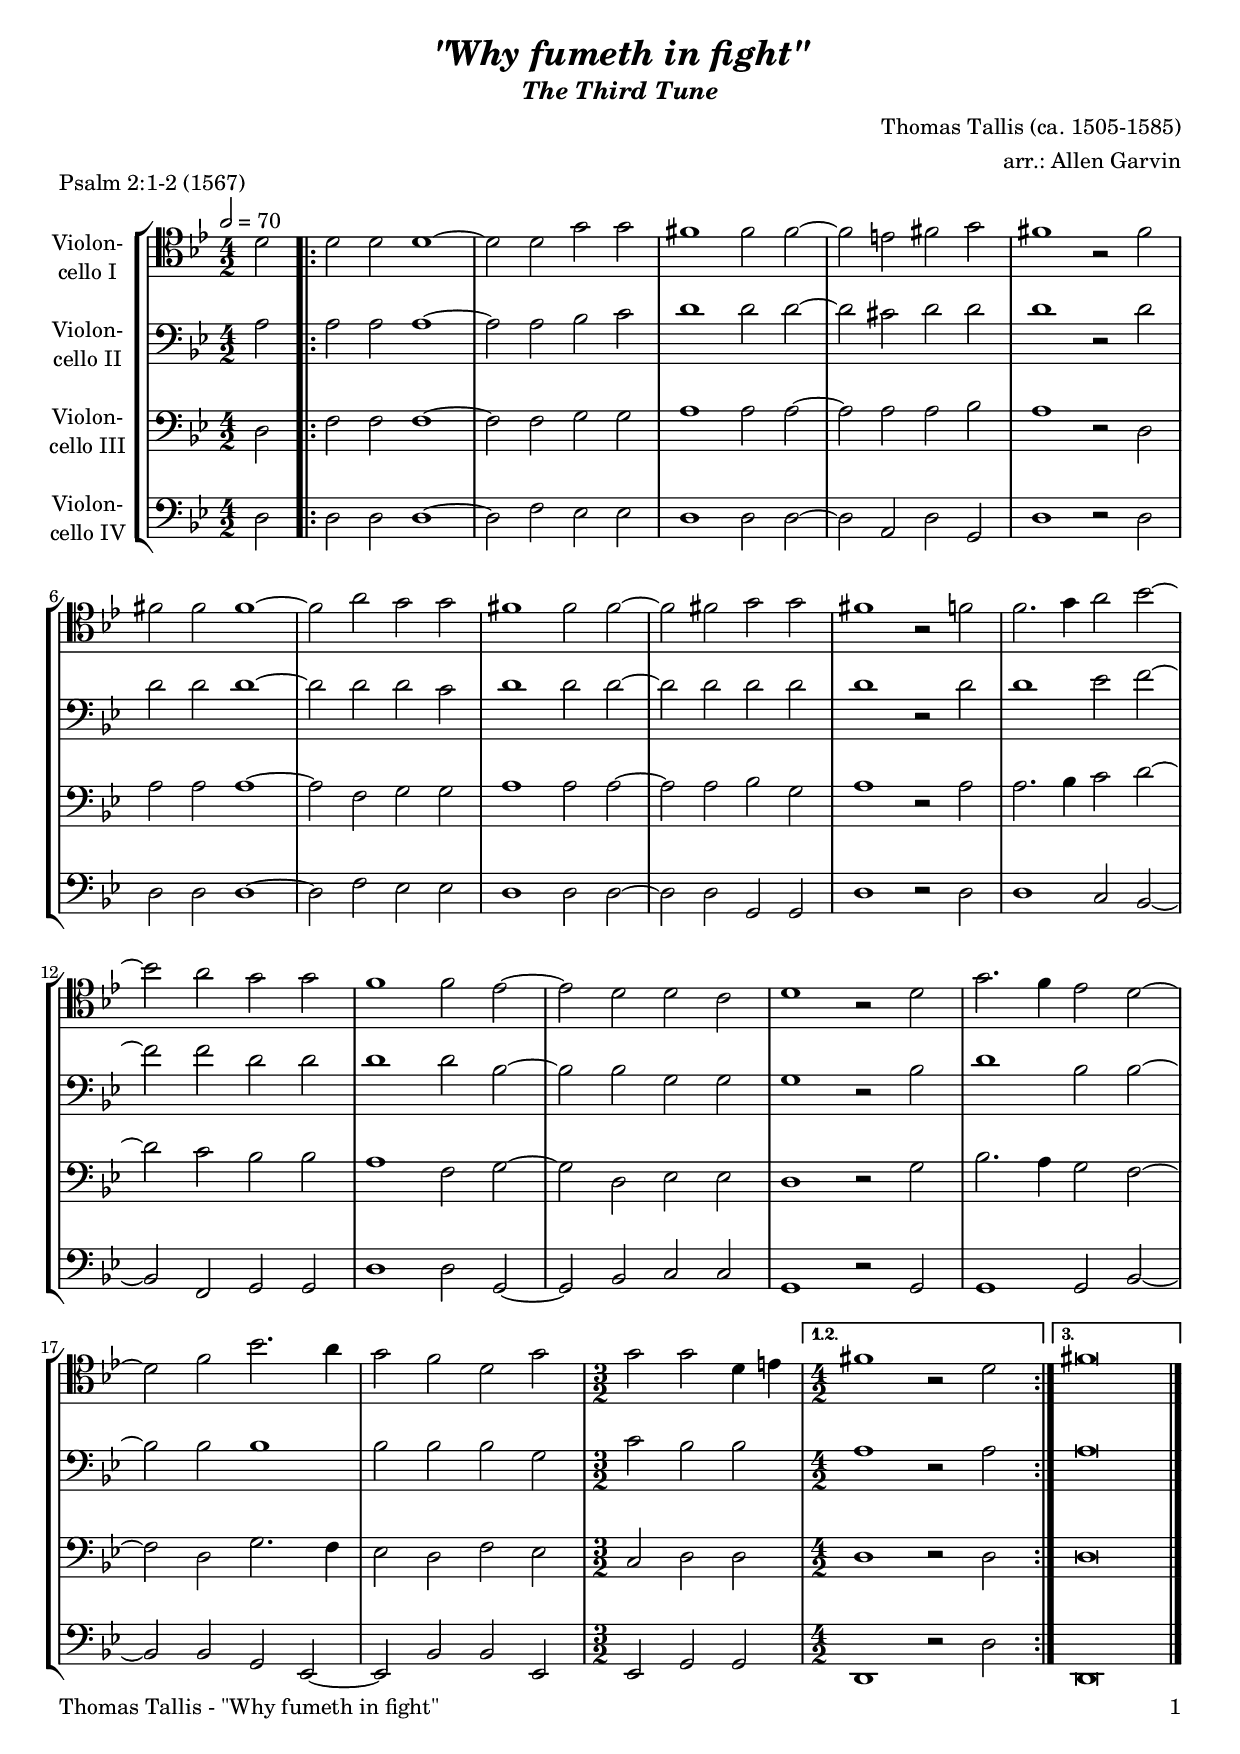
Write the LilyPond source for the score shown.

\version "2.24.1"
\include "deutsch.ly"

#(set-global-staff-size 19)

\header {
  title     = \markup \bold \italic "\"Why fumeth in fight\""
  subtitle  = \markup \italic "The Third Tune"
  composer  = "Thomas Tallis (ca. 1505-1585)"
  arranger  = "arr.: Allen Garvin"
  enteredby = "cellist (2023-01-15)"
  piece     = "Psalm 2:1-2 (1567)"
}

voiceconsts = {
  \key a \minor
  \time 4/2
  \clef "bass"
%  \numericTimeSignature
  \compressEmptyMeasures
  % Set default beaming for all staves
%  \set Timing.beamExceptions = #'()
%  \set Timing.baseMoment     = #(ly:make-moment 1 4)
%  \set Timing.beatStructure  = #'(1 1 1)
  \tempo 2=70
}

mist = "string ensemble 1"
mivl = "violin"
miba = "cello"
mipz = "pizzicato strings"

dsaf = \mark \markup \box \italic "Dal Segno al Fine"
fine = \mark \markup \box \italic "Fine"

va = \relative c' {
  \voiceconsts
  \clef "tenor"
  
  \partial 2 e2
  \repeat volta 3 {
    e e e1~
    e2 e a a
    gis1 gis2 gis~
    gis fis gis a

    gis1 r2 gis
    gis gis gis1~
    gis2 h a a
    gis1 gis2 gis~
    gis gis a a
    gis1 r2 g

    g2. a4 h2 c~
    c h a a
    g1 g2 f~f e e d
    e1 r2 e

    a2. g4 f2 e~
    e g c2. h4
    a2 g e a \time 3/2
    a a e4 fis \time 4/2
  }
  \alternative {
    { gis1 r2 e }
    { gis\breve }
  } \bar "|."
}

vb = \relative c' {
  \voiceconsts

  \partial 2 h2
  \repeat volta 3 {
    h h h1~
    h2 h c d
    e1 e2 e~
    e dis e e

    e1 r2 e
    e e e1~
    e2 e e d
    e1 e2 e~
    e e e e
    e1 r2 e

    e1 f2 g~
    g g e e
    e1 e2 c~
    c c a a
    a1 r2 c

    e1 c2 c~
    c c c1
    c2 c c a \time 3/2
    d c c \time 4/2
  }
  \alternative {
    { h1 r2 h }
    { h\breve }
  } \bar "|."
}

vc = \relative c {
  \voiceconsts
  
  \partial 2 e2
  \repeat volta 3 {
    g g g1~
    g2 g a a
    h1 h2 h~
    h h h c

    h1 r2 e,
    h' h h1~
    h2 g a a
    h1 h2 h~
    h h c a
    h1 r2 h

    h2. c4 d2 e~
    e d c c
    h1 g2 a~
    a e f f
    e1 r2 a

    c2. h4 a2 g~
    g e a2. g4
    f2 e g f \time 3/2
    d e e \time 4/2
  }
  \alternative {
    { e1 r2 e }
    { e\breve }
  } \bar "|."
}

vd = \relative c {
  \voiceconsts
  \clef "bass"
  
  \partial 2 e2
  \repeat volta 3 {
    e e e1~
    e2 g f f
    e1 e2 e~
    e h e a,

    e'1 r2 e
    e e e1~
    e2 g f f
    e1 e2 e~
    e e a, a
    e'1 r2 e

    e1 d2 c~
    c g a a
    e'1 e2 a,~
    a c d d
    a1 r2 a

    a1 a2 c~
    c c a f~
    f c' c f, \time 3/2
    f a a \time 4/2
  }
  \alternative {
    { e1 r2 e' }
    { e,\breve }
  } \bar "|."
}


music = \new StaffGroup <<
      \new Staff {
	\set Staff.midiInstrument = \miba
	\set Staff.instrumentName = \markup \center-column { "Violon-" "cello I" }
	\transpose a g { \va }
      }

      \new Staff {
	\set Staff.midiInstrument = \miba
	\set Staff.instrumentName = \markup \center-column { "Violon-" "cello II" }
	\transpose a g { \vb }
      }

      \new Staff {
	\set Staff.midiInstrument = \miba
	\set Staff.instrumentName = \markup \center-column { "Violon-" "cello III" }
	\transpose a g { \vc }
      }

      \new Staff {
	\set Staff.midiInstrument = \miba
	\set Staff.instrumentName = \markup \center-column { "Violon-" "cello IV" }
	\transpose a g { \vd }
      }
>>

\book {
  \paper {
    print-page-number = ##t
    print-first-page-number = ##t
    ragged-last-bottom = ##f
    oddHeaderMarkup = \markup \null
    evenHeaderMarkup = \markup \null
    oddFooterMarkup = \markup {
      \fill-line {
        \if \should-print-page-number
        "Thomas Tallis - \"Why fumeth in fight\"" \fromproperty #'page:page-number-string
      }
    }
    evenFooterMarkup = \oddFooterMarkup
  } \score {
    \music
    \layout {}
  }

  \score {
    \unfoldRepeats \music

    \midi {
      \context {
        \Score
      }
    }
  }
}